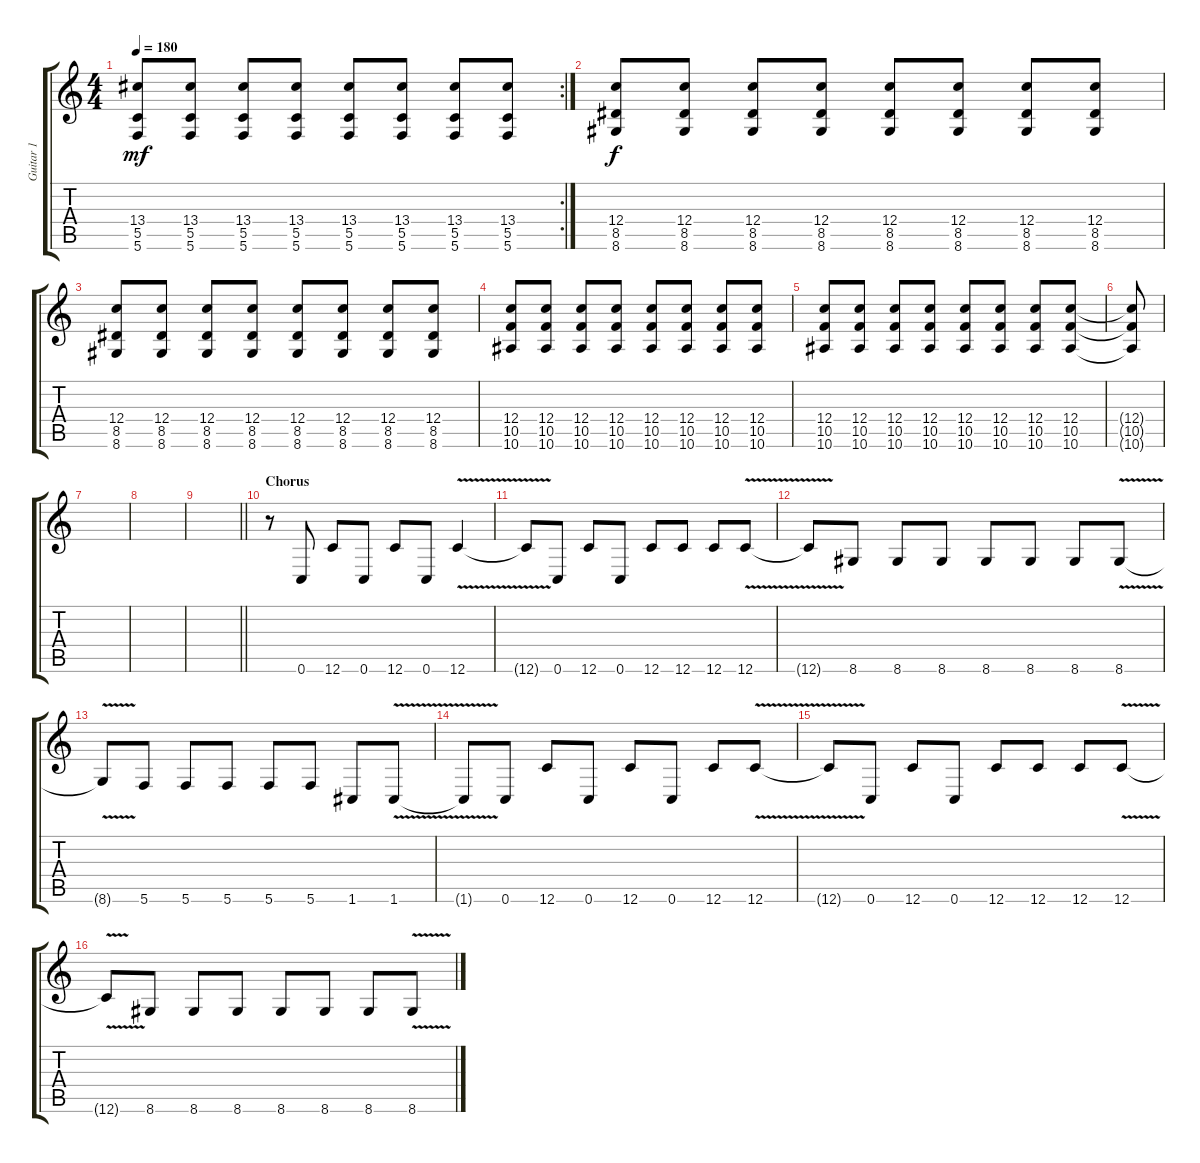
\track ("Guitar 1" "Guitar 1") {instrument overdrivenguitar}
\staff {score tabs}
\tuning (D4 A3 F3 C3 G2 C2) {hide}
\rc 2
\ts (4 4)
\tempo 180
\clef g2
\ks c
(13.4 5.5 5.6).8{dy mf} (13.4 5.5 5.6).8 (13.4 5.5 5.6).8 (13.4 5.5 5.6).8 (13.4 5.5 5.6).8 (13.4 5.5 5.6).8 (13.4 5.5 5.6).8 (13.4 5.5 5.6).8 |
(12.4 8.5 8.6).8{dy f} (12.4 8.5 8.6).8 (12.4 8.5 8.6).8 (12.4 8.5 8.6).8 (12.4 8.5 8.6).8 (12.4 8.5 8.6).8 (12.4 8.5 8.6).8 (12.4 8.5 8.6).8 |
(12.4 8.5 8.6).8 (12.4 8.5 8.6).8 (12.4 8.5 8.6).8 (12.4 8.5 8.6).8 (12.4 8.5 8.6).8 (12.4 8.5 8.6).8 (12.4 8.5 8.6).8 (12.4 8.5 8.6).8 |
(12.4 10.5 10.6).8 (12.4 10.5 10.6).8 (12.4 10.5 10.6).8 (12.4 10.5 10.6).8 (12.4 10.5 10.6).8 (12.4 10.5 10.6).8 (12.4 10.5 10.6).8 (12.4 10.5 10.6).8 |
(12.4 10.5 10.6).8 (12.4 10.5 10.6).8 (12.4 10.5 10.6).8 (12.4 10.5 10.6).8 (12.4 10.5 10.6).8 (12.4 10.5 10.6).8 (12.4 10.5 10.6).8 (12.4 10.5 10.6).8 |
(12.4{t} 10.5{t} 10.6{t}).8 |
|
|
\barLineRight lightlight
|
\section ("" "Chorus")
r.8 0.6.8 12.6.8 0.6.8 12.6.8 0.6.8 12.6{v}.4 |
12.6{t}.8 0.6.8 12.6.8 0.6.8 12.6.8 12.6.8 12.6.8 12.6{v}.8 |
12.6{t}.8 8.6.8 8.6.8 8.6.8 8.6.8 8.6.8 8.6.8 8.6{v}.8 |
8.6{t}.8 5.6.8 5.6.8 5.6.8 5.6.8 5.6.8 1.6.8 1.6{v}.8 |
1.6{t}.8 0.6.8 12.6.8 0.6.8 12.6.8 0.6.8 12.6.8 12.6{v}.8 |
12.6{t}.8 0.6.8 12.6.8 0.6.8 12.6.8 12.6.8 12.6.8 12.6{v}.8 |
12.6{t}.8 8.6.8 8.6.8 8.6.8 8.6.8 8.6.8 8.6.8 8.6{v}.8
